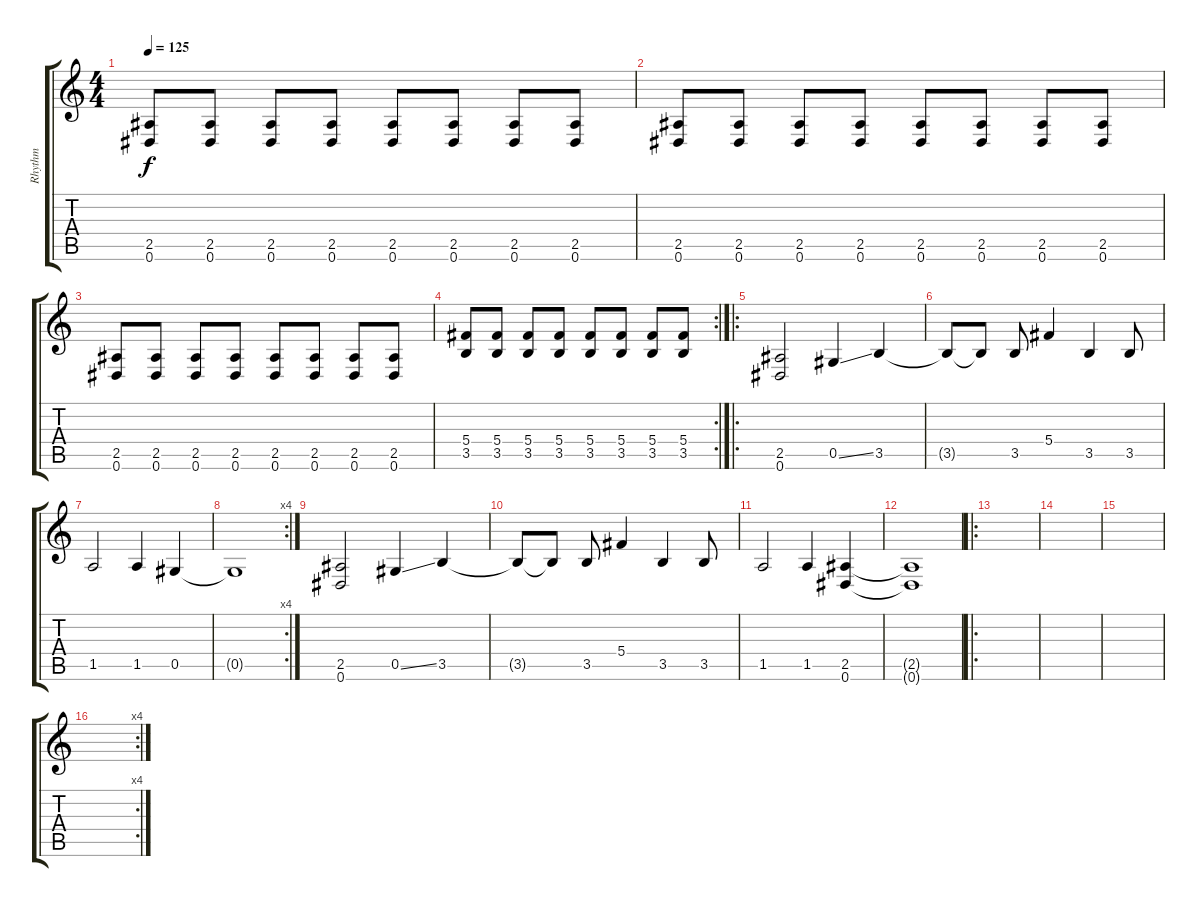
\track ("Rhythm" "Rhythm") {instrument distortionguitar}
\staff {score tabs}
\tuning (Eb4 Bb3 Gb3 Db3 Ab2 Eb2) {hide}
\ts (4 4)
\tempo 125
\clef g2
\ks c
(2.5 0.6).8{dy f} (2.5 0.6).8 (2.5 0.6).8 (2.5 0.6).8 (2.5 0.6).8 (2.5 0.6).8 (2.5 0.6).8 (2.5 0.6).8 |
(2.5 0.6).8 (2.5 0.6).8 (2.5 0.6).8 (2.5 0.6).8 (2.5 0.6).8 (2.5 0.6).8 (2.5 0.6).8 (2.5 0.6).8 |
(2.5 0.6).8 (2.5 0.6).8 (2.5 0.6).8 (2.5 0.6).8 (2.5 0.6).8 (2.5 0.6).8 (2.5 0.6).8 (2.5 0.6).8 |
\rc 2
(5.4 3.5).8 (5.4 3.5).8 (5.4 3.5).8 (5.4 3.5).8 (5.4 3.5).8 (5.4 3.5).8 (5.4 3.5).8 (5.4 3.5).8 |
\ro
(2.5 0.6).2 0.5{ss}.4 3.5.4 |
3.5{t}.8 3.5{t}.8 3.5.8 5.4.4 3.5.4 3.5.8 |
1.5.2 1.5.4 0.5.4 |
\rc 4
0.5{t}.1 |
(2.5 0.6).2 0.5{ss}.4 3.5.4 |
3.5{t}.8 3.5{t}.8 3.5.8 5.4.4 3.5.4 3.5.8 |
1.5.2 1.5.4 (2.5 0.6).4 |
(2.5{t} 0.6{t}).1 |
\ro
|
|
|
\rc 4
